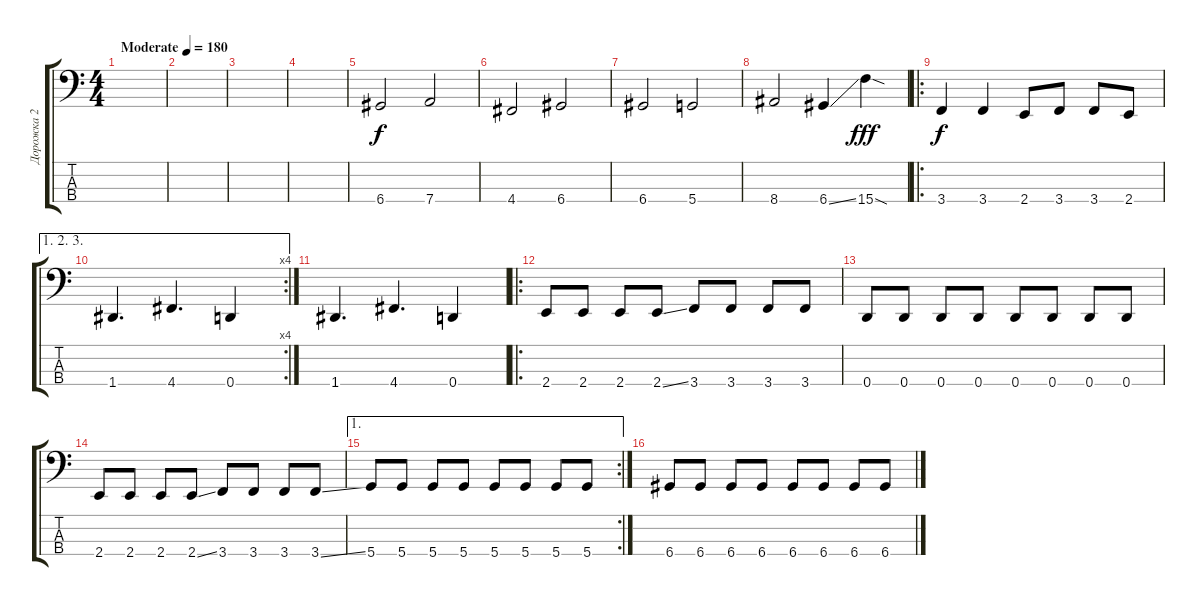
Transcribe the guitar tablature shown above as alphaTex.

\track ("Дорожка 2" "Дорожка 2") {instrument electricbassfinger}
\staff {score tabs}
\tuning (G2 D2 A1 D1) {hide}
\ts (4 4)
\tempo (180 "Moderate")
\clef f4
\ks c
|
|
|
|
6.4.2 7.4.2 |
4.4.2 6.4.2 |
6.4.2 5.4.2 |
8.4.2 6.4{ss}.4 15.4{sod}.4{dy fff} |
\ro
3.4.4{dy f volume 15} 3.4.4 2.4.8 3.4.8 3.4.8 2.4.8 |
\ae (1 2 3)
\rc 4
1.4.4{d} 4.4.4{d} 0.4.4 |
1.4.4{d} 4.4.4{d} 0.4.4 |
\ro
2.4.8 2.4.8 2.4.8 2.4{ss}.8 3.4.8 3.4.8 3.4.8 3.4.8 |
0.4.8 0.4.8 0.4.8 0.4.8 0.4.8 0.4.8 0.4.8 0.4.8 |
2.4.8 2.4.8 2.4.8 2.4{ss}.8 3.4.8 3.4.8 3.4.8 3.4{ss}.8 |
\ae 1
\rc 2
5.4.8 5.4.8 5.4.8 5.4.8 5.4.8 5.4.8 5.4.8 5.4.8 |
6.4.8 6.4.8 6.4.8 6.4.8 6.4.8 6.4.8 6.4.8 6.4.8
